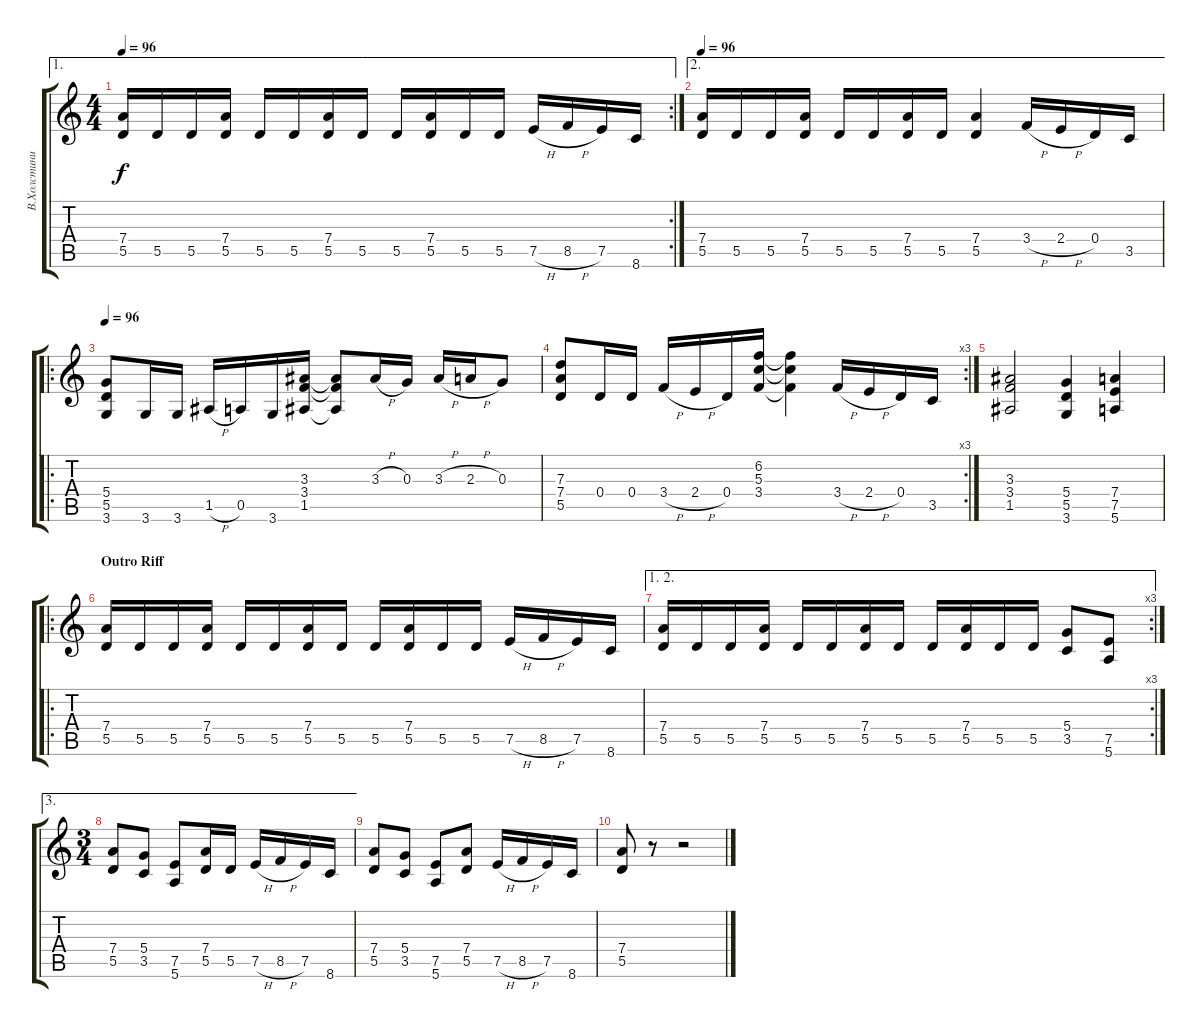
\track ("В.Холстинин" "В.Холстини") {instrument overdrivenguitar}
\staff {score tabs}
\tuning (E4 B3 G3 D3 A2 E2) {hide}
\ae 1
\rc 2
\ts (4 4)
\tempo 96
\clef g2
\ks c
(7.4 5.5).16{dy f} 5.5.16 5.5.16 (7.4 5.5).16 5.5.16 5.5.16 (7.4 5.5).16 5.5.16 5.5.16 (7.4 5.5).16 5.5.16 5.5.16 7.5{h}.16 8.5{h}.16 7.5.16 8.6.16 |
\ae 2
\tempo 96
(7.4 5.5).16 5.5.16 5.5.16 (7.4 5.5).16 5.5.16 5.5.16 (7.4 5.5).16 5.5.16 (7.4 5.5).4 3.4{h}.16 2.4{h}.16 0.4.16 3.5.16 |
\ro
\tempo 96
(5.4 5.5 3.6).8 3.6.16 3.6.16 1.5{h}.16 0.5.16 3.6.16 (3.3 3.4 1.5).16 (3.3{t} 3.4{t} 1.5{t}).8 3.3{h}.16 0.3.16 3.3{h}.16 2.3{h}.16 0.3.8 |
\rc 3
(7.3 7.4 5.5).8 0.4.16 0.4.16 3.4{h}.16 2.4{h}.16 0.4.16 (6.2 5.3 3.4).16 (6.2{t} 5.3{t} 3.4{t}).4 3.4{h}.16 2.4{h}.16 0.4.16 3.5.16 |
(3.3 3.4 1.5).2 (5.4 5.5 3.6).4 (7.4 7.5 5.6).4 |
\ro
\section ("" "Outro Riff")
(7.4 5.5).16 5.5.16 5.5.16 (7.4 5.5).16 5.5.16 5.5.16 (7.4 5.5).16 5.5.16 5.5.16 (7.4 5.5).16 5.5.16 5.5.16 7.5{h}.16 8.5{h}.16 7.5.16 8.6.16 |
\ae (1 2)
\rc 3
(7.4 5.5).16 5.5.16 5.5.16 (7.4 5.5).16 5.5.16 5.5.16 (7.4 5.5).16 5.5.16 5.5.16 (7.4 5.5).16 5.5.16 5.5.16 (5.4 3.5).8 (7.5 5.6).8 |
\ae 3
\ts (3 4)
(7.4 5.5).8 (5.4 3.5).8 (7.5 5.6).8 (7.4 5.5).16 5.5.16 7.5{h}.16 8.5{h}.16 7.5.16 8.6.16 |
(7.4 5.5).8 (5.4 3.5).8 (7.5 5.6).8 (7.4 5.5).8 7.5{h}.16 8.5{h}.16 7.5.16 8.6.16 |
(7.4 5.5).8 r.8 r.2
